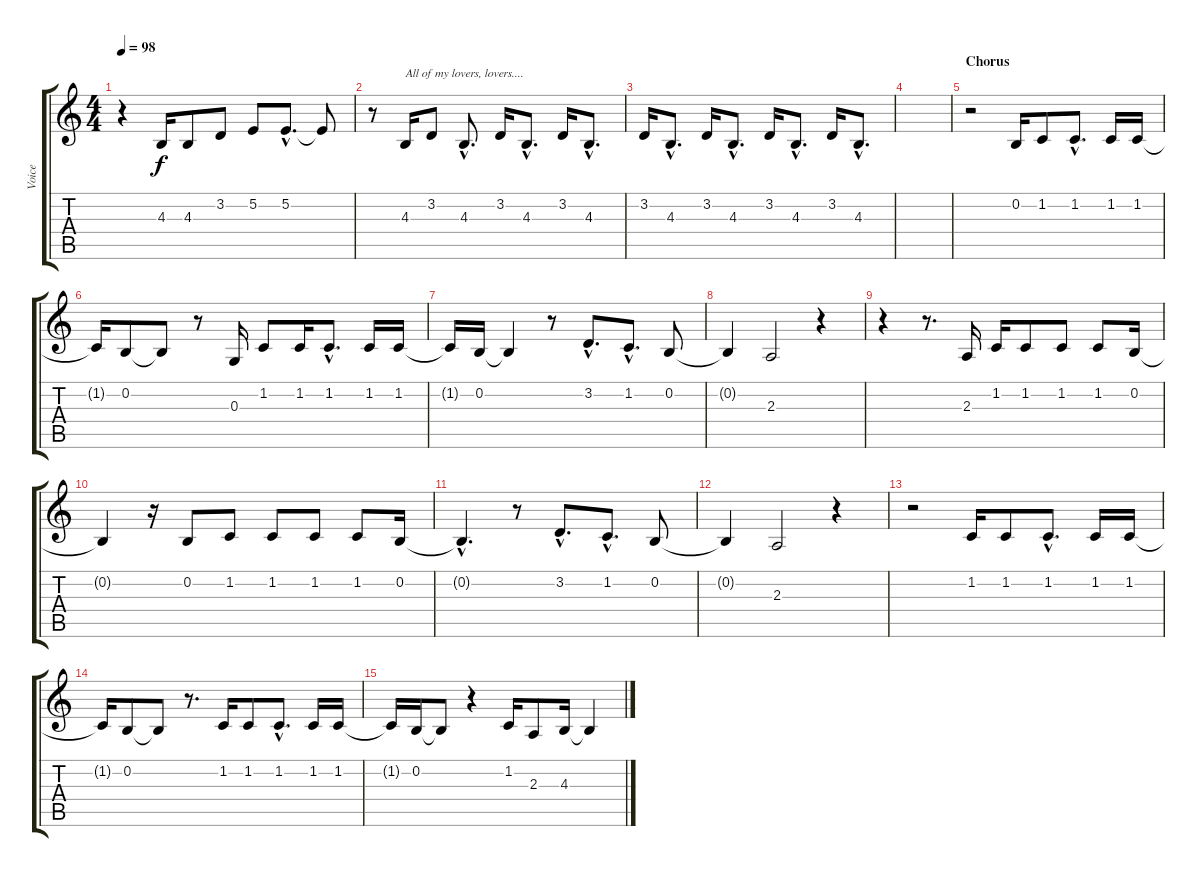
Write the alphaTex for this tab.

\track ("Voice" "Voice") {instrument altosax}
\staff {score tabs}
\tuning (E4 B3 G3 D3 A2 E2) {hide}
\ts (4 4)
\tempo 98
\clef g2
\ks c
r.4{dy f} 4.3.16 4.3.8 3.2.8 5.2.8 5.2{hac}.8{d} 5.2{t}.8 |
r.8 4.3.16{txt "All of my lovers, lovers...."} 3.2.8 4.3{hac}.8{d} 3.2.16 4.3{hac}.8{d} 3.2.16 4.3{hac}.8{d} |
3.2.16 4.3{hac}.8{d} 3.2.16 4.3{hac}.8{d} 3.2.16 4.3{hac}.8{d} 3.2.16 4.3{hac}.8{d} |
|
\section ("" "Chorus")
r.2{volume 16} 0.2.16 1.2.8 1.2{hac}.8{d} 1.2.16 1.2.16 |
1.2{t}.16 0.2.8 0.2{t}.8 r.8 0.3.16 1.2.8 1.2.16 1.2{hac}.8{d} 1.2.16 1.2.16 |
1.2{t}.16 0.2.16 0.2{t}.4 r.8 3.2{hac}.8{d} 1.2{hac}.8{d} 0.2.8 |
0.2{t}.4 2.3.2 r.4 |
r.4{volume 16} r.8{d} 2.3.16 1.2.16 1.2.8 1.2.8 1.2.8 0.2.16 |
0.2{t}.4 r.16 0.2.8 1.2.8 1.2.8 1.2.8 1.2.8 0.2.16 |
0.2{hac t}.4{d} r.8 3.2{hac}.8{d} 1.2{hac}.8{d} 0.2.8 |
0.2{t}.4 2.3.2 r.4 |
r.2{volume 16} 1.2.16 1.2.8 1.2{hac}.8{d} 1.2.16 1.2.16 |
1.2{t}.16 0.2.8 0.2{t}.8 r.8{d} 1.2.16 1.2.8 1.2{hac}.8{d} 1.2.16 1.2.16 |
1.2{t}.16 0.2.16 0.2{t}.8 r.4 1.2.16 2.3.8 4.3.16 4.3{t}.4
